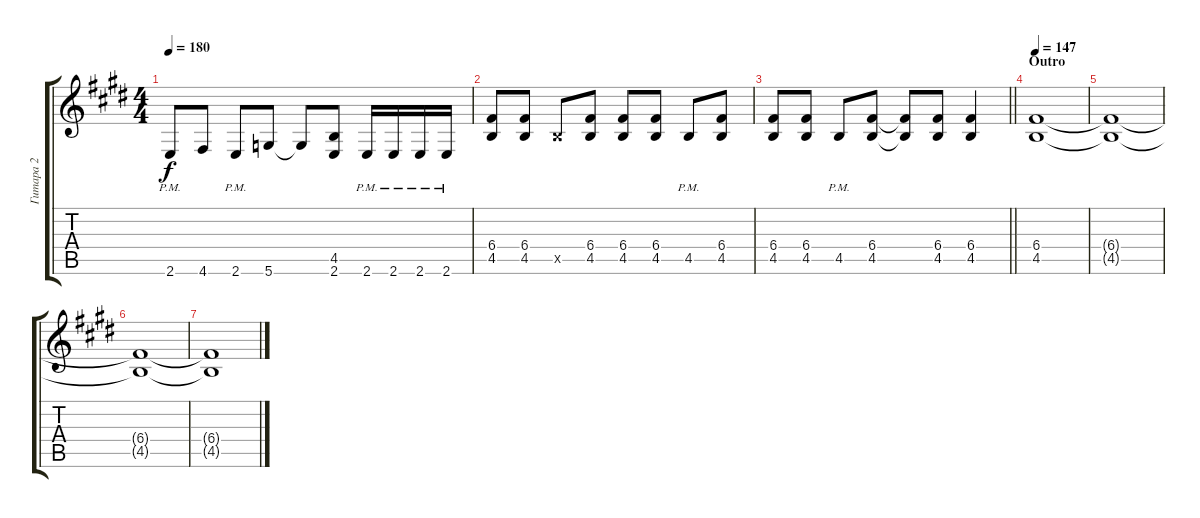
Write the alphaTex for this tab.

\track ("Гитара 2" "Гитара 2") {instrument distortionguitar}
\staff {score tabs}
\tuning (D4 A3 F3 C3 G2 D2) {hide}
\ts (4 4)
\tempo 180
\clef g2
\ks c#minor
2.6{pm}.8{dy f} 4.6.8 2.6{pm}.8 5.6.8 5.6{t}.8 (4.5 2.6).8 2.6{pm}.16 2.6{pm}.16 2.6{pm}.16 2.6{pm}.16 |
(6.4 4.5).8 (6.4 4.5).8 4.5{x}.8 (6.4 4.5).8 (6.4 4.5).8 (6.4 4.5).8 4.5{pm}.8 (6.4 4.5).8 |
\barLineRight lightlight
(6.4 4.5).8 (6.4 4.5).8 4.5{pm}.8 (6.4 4.5).8 (6.4{t} 4.5{t}).8 (6.4 4.5).8 (6.4 4.5).4 |
\section ("" "Outro")
\tempo 147
(6.4 4.5).1 |
(6.4{t} 4.5{t}).1{volume 0} |
(6.4{t} 4.5{t}).1 |
(6.4{t} 4.5{t}).1
